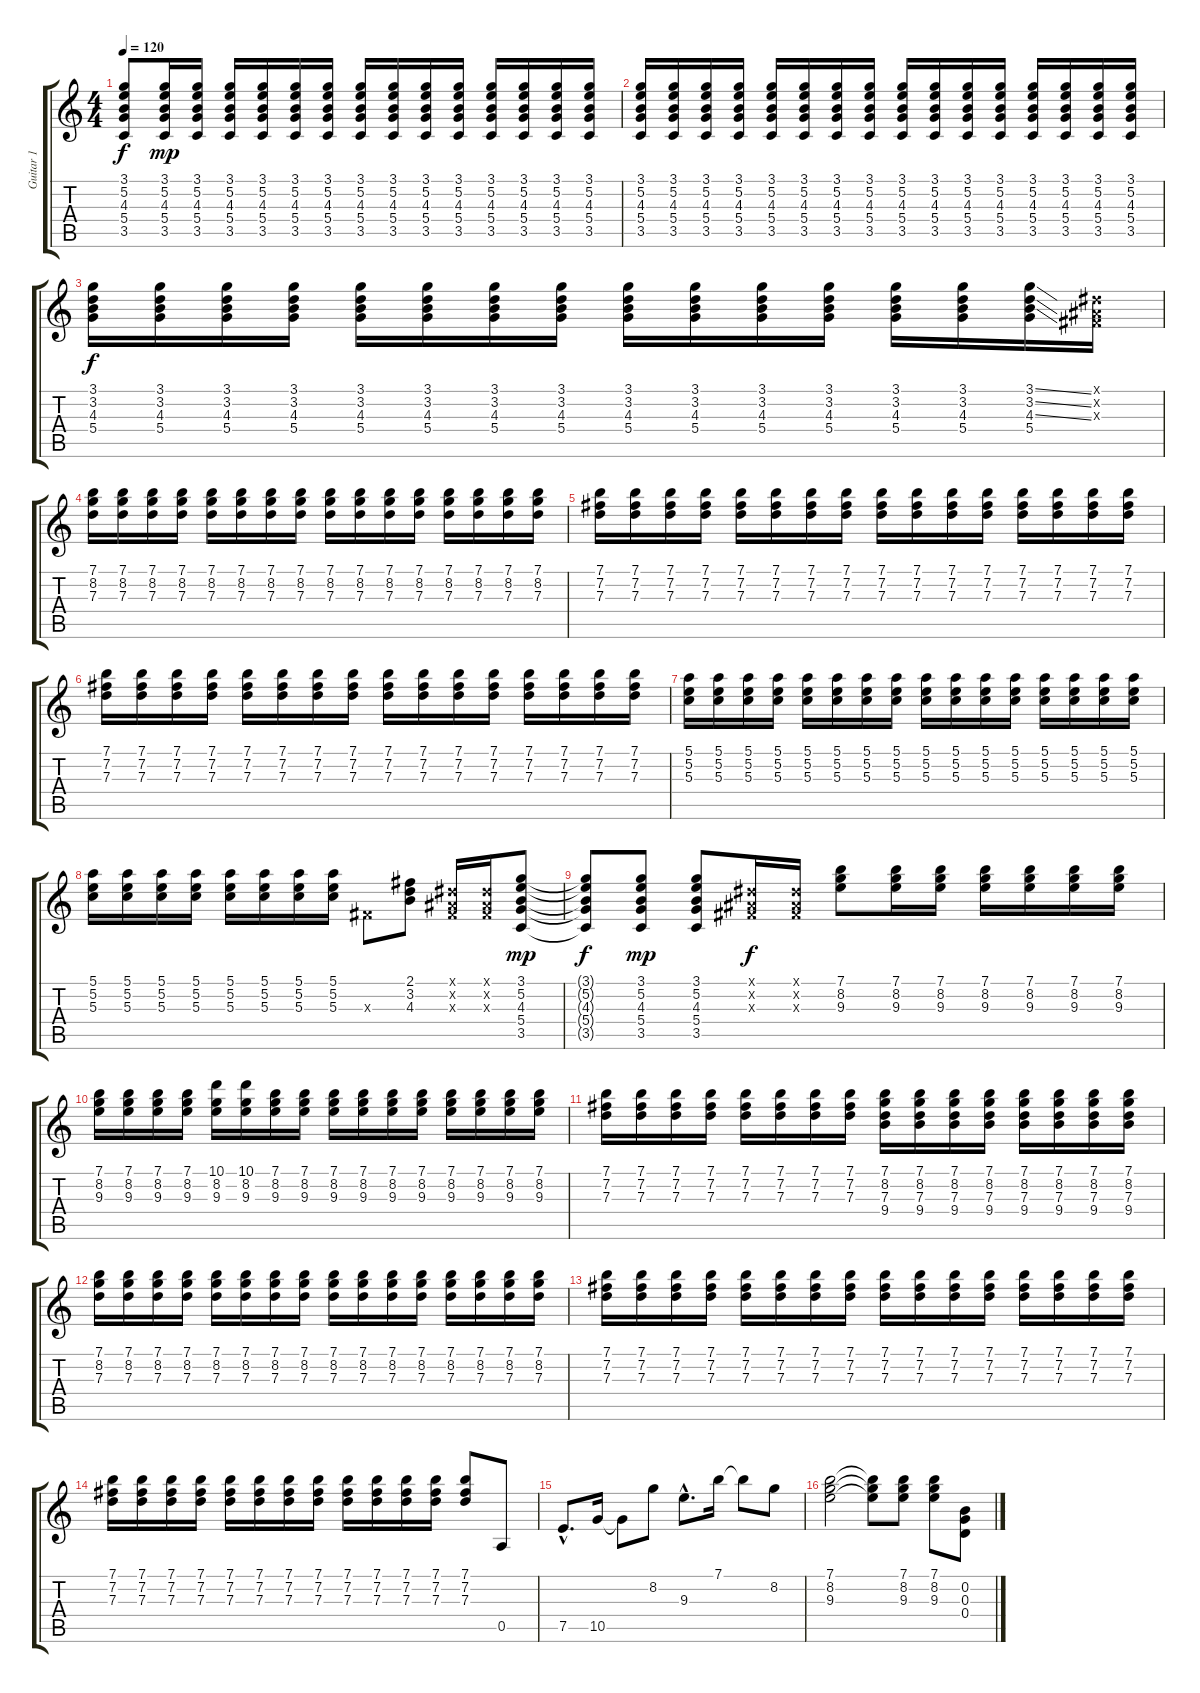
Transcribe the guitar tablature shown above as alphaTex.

\track ("Guitar 1" "Guitar 1") {instrument overdrivenguitar}
\staff {score tabs}
\tuning (E4 B3 G3 D3 A2 E2) {hide}
\ts (4 4)
\tempo 120
\clef g2
\ks c
(3.1{t} 5.2{t} 4.3{t} 5.4{t} 3.5{t}).8{dy f} (3.1 5.2 4.3 5.4 3.5).16{dy mp} (3.1 5.2 4.3 5.4 3.5).16 (3.1 5.2 4.3 5.4 3.5).16 (3.1 5.2 4.3 5.4 3.5).16 (3.1 5.2 4.3 5.4 3.5).16 (3.1 5.2 4.3 5.4 3.5).16 (3.1 5.2 4.3 5.4 3.5).16 (3.1 5.2 4.3 5.4 3.5).16 (3.1 5.2 4.3 5.4 3.5).16 (3.1 5.2 4.3 5.4 3.5).16 (3.1 5.2 4.3 5.4 3.5).16 (3.1 5.2 4.3 5.4 3.5).16 (3.1 5.2 4.3 5.4 3.5).16 (3.1 5.2 4.3 5.4 3.5).16 |
(3.1 5.2 4.3 5.4 3.5).16 (3.1 5.2 4.3 5.4 3.5).16 (3.1 5.2 4.3 5.4 3.5).16 (3.1 5.2 4.3 5.4 3.5).16 (3.1 5.2 4.3 5.4 3.5).16 (3.1 5.2 4.3 5.4 3.5).16 (3.1 5.2 4.3 5.4 3.5).16 (3.1 5.2 4.3 5.4 3.5).16 (3.1 5.2 4.3 5.4 3.5).16 (3.1 5.2 4.3 5.4 3.5).16 (3.1 5.2 4.3 5.4 3.5).16 (3.1 5.2 4.3 5.4 3.5).16 (3.1 5.2 4.3 5.4 3.5).16 (3.1 5.2 4.3 5.4 3.5).16 (3.1 5.2 4.3 5.4 3.5).16 (3.1 5.2 4.3 5.4 3.5).16 |
(3.1 3.2 4.3 5.4).16{dy f} (3.1 3.2 4.3 5.4).16 (3.1 3.2 4.3 5.4).16 (3.1 3.2 4.3 5.4).16 (3.1 3.2 4.3 5.4).16 (3.1 3.2 4.3 5.4).16 (3.1 3.2 4.3 5.4).16 (3.1 3.2 4.3 5.4).16 (3.1 3.2 4.3 5.4).16 (3.1 3.2 4.3 5.4).16 (3.1 3.2 4.3 5.4).16 (3.1 3.2 4.3 5.4).16 (3.1 3.2 4.3 5.4).16 (3.1 3.2 4.3 5.4).16 (3.1{ss} 3.2{ss} 4.3{ss} 5.4).16 (-1.1{x} -1.2{x} -1.3{x}).16 |
(7.1 8.2 7.3).16 (7.1 8.2 7.3).16 (7.1 8.2 7.3).16 (7.1 8.2 7.3).16 (7.1 8.2 7.3).16 (7.1 8.2 7.3).16 (7.1 8.2 7.3).16 (7.1 8.2 7.3).16 (7.1 8.2 7.3).16 (7.1 8.2 7.3).16 (7.1 8.2 7.3).16 (7.1 8.2 7.3).16 (7.1 8.2 7.3).16 (7.1 8.2 7.3).16 (7.1 8.2 7.3).16 (7.1 8.2 7.3).16 |
(7.1 7.2 7.3).16 (7.1 7.2 7.3).16 (7.1 7.2 7.3).16 (7.1 7.2 7.3).16 (7.1 7.2 7.3).16 (7.1 7.2 7.3).16 (7.1 7.2 7.3).16 (7.1 7.2 7.3).16 (7.1 7.2 7.3).16 (7.1 7.2 7.3).16 (7.1 7.2 7.3).16 (7.1 7.2 7.3).16 (7.1 7.2 7.3).16 (7.1 7.2 7.3).16 (7.1 7.2 7.3).16 (7.1 7.2 7.3).16 |
(7.1 7.2 7.3).16 (7.1 7.2 7.3).16 (7.1 7.2 7.3).16 (7.1 7.2 7.3).16 (7.1 7.2 7.3).16 (7.1 7.2 7.3).16 (7.1 7.2 7.3).16 (7.1 7.2 7.3).16 (7.1 7.2 7.3).16 (7.1 7.2 7.3).16 (7.1 7.2 7.3).16 (7.1 7.2 7.3).16 (7.1 7.2 7.3).16 (7.1 7.2 7.3).16 (7.1 7.2 7.3).16 (7.1 7.2 7.3).16 |
(5.1 5.2 5.3).16 (5.1 5.2 5.3).16 (5.1 5.2 5.3).16 (5.1 5.2 5.3).16 (5.1 5.2 5.3).16 (5.1 5.2 5.3).16 (5.1 5.2 5.3).16 (5.1 5.2 5.3).16 (5.1 5.2 5.3).16 (5.1 5.2 5.3).16 (5.1 5.2 5.3).16 (5.1 5.2 5.3).16 (5.1 5.2 5.3).16 (5.1 5.2 5.3).16 (5.1 5.2 5.3).16 (5.1 5.2 5.3).16 |
(5.1 5.2 5.3).16 (5.1 5.2 5.3).16 (5.1 5.2 5.3).16 (5.1 5.2 5.3).16 (5.1 5.2 5.3).16 (5.1 5.2 5.3).16 (5.1 5.2 5.3).16 (5.1 5.2 5.3).16 -1.3{x}.8 (2.1 3.2 4.3).8 (-1.1{x} -1.2{x} -1.3{x}).16 (-1.1{x} -1.2{x} -1.3{x}).16 (3.1 5.2 4.3 5.4 3.5).8{dy mp} |
(3.1{t} 5.2{t} 4.3{t} 5.4{t} 3.5{t}).8{dy f} (3.1 5.2 4.3 5.4 3.5).8{dy mp} (3.1 5.2 4.3 5.4 3.5).8 (-1.1{x} -1.2{x} -1.3{x}).16{dy f} (-1.1{x} -1.2{x} -1.3{x}).16 (7.1 8.2 9.3).8 (7.1 8.2 9.3).16 (7.1 8.2 9.3).16 (7.1 8.2 9.3).16 (7.1 8.2 9.3).16 (7.1 8.2 9.3).16 (7.1 8.2 9.3).16 |
(7.1 8.2 9.3).16 (7.1 8.2 9.3).16 (7.1 8.2 9.3).16 (7.1 8.2 9.3).16 (10.1 8.2 9.3).16 (10.1 8.2 9.3).16 (7.1 8.2 9.3).16 (7.1 8.2 9.3).16 (7.1 8.2 9.3).16 (7.1 8.2 9.3).16 (7.1 8.2 9.3).16 (7.1 8.2 9.3).16 (7.1 8.2 9.3).16 (7.1 8.2 9.3).16 (7.1 8.2 9.3).16 (7.1 8.2 9.3).16 |
(7.1 7.2 7.3).16 (7.1 7.2 7.3).16 (7.1 7.2 7.3).16 (7.1 7.2 7.3).16 (7.1 7.2 7.3).16 (7.1 7.2 7.3).16 (7.1 7.2 7.3).16 (7.1 7.2 7.3).16 (7.1 8.2 7.3 9.4).16 (7.1 8.2 7.3 9.4).16 (7.1 8.2 7.3 9.4).16 (7.1 8.2 7.3 9.4).16 (7.1 8.2 7.3 9.4).16 (7.1 8.2 7.3 9.4).16 (7.1 8.2 7.3 9.4).16 (7.1 8.2 7.3 9.4).16 |
(7.1 8.2 7.3).16 (7.1 8.2 7.3).16 (7.1 8.2 7.3).16 (7.1 8.2 7.3).16 (7.1 8.2 7.3).16 (7.1 8.2 7.3).16 (7.1 8.2 7.3).16 (7.1 8.2 7.3).16 (7.1 8.2 7.3).16 (7.1 8.2 7.3).16 (7.1 8.2 7.3).16 (7.1 8.2 7.3).16 (7.1 8.2 7.3).16 (7.1 8.2 7.3).16 (7.1 8.2 7.3).16 (7.1 8.2 7.3).16 |
(7.1 7.2 7.3).16 (7.1 7.2 7.3).16 (7.1 7.2 7.3).16 (7.1 7.2 7.3).16 (7.1 7.2 7.3).16 (7.1 7.2 7.3).16 (7.1 7.2 7.3).16 (7.1 7.2 7.3).16 (7.1 7.2 7.3).16 (7.1 7.2 7.3).16 (7.1 7.2 7.3).16 (7.1 7.2 7.3).16 (7.1 7.2 7.3).16 (7.1 7.2 7.3).16 (7.1 7.2 7.3).16 (7.1 7.2 7.3).16 |
(7.1 7.2 7.3).16 (7.1 7.2 7.3).16 (7.1 7.2 7.3).16 (7.1 7.2 7.3).16 (7.1 7.2 7.3).16 (7.1 7.2 7.3).16 (7.1 7.2 7.3).16 (7.1 7.2 7.3).16 (7.1 7.2 7.3).16 (7.1 7.2 7.3).16 (7.1 7.2 7.3).16 (7.1 7.2 7.3).16 (7.1 7.2 7.3).8 0.5.8 |
7.5{hac}.8{d} 10.5.16 10.5{t}.8 8.2.8 9.3{hac}.8{d} 7.1.16 7.1{t}.8 8.2.8 |
(7.1 8.2 9.3).2 (7.1{t} 8.2{t} 9.3{t}).8 (7.1 8.2 9.3).8 (7.1 8.2 9.3).8 (0.2 0.3 0.4).8
